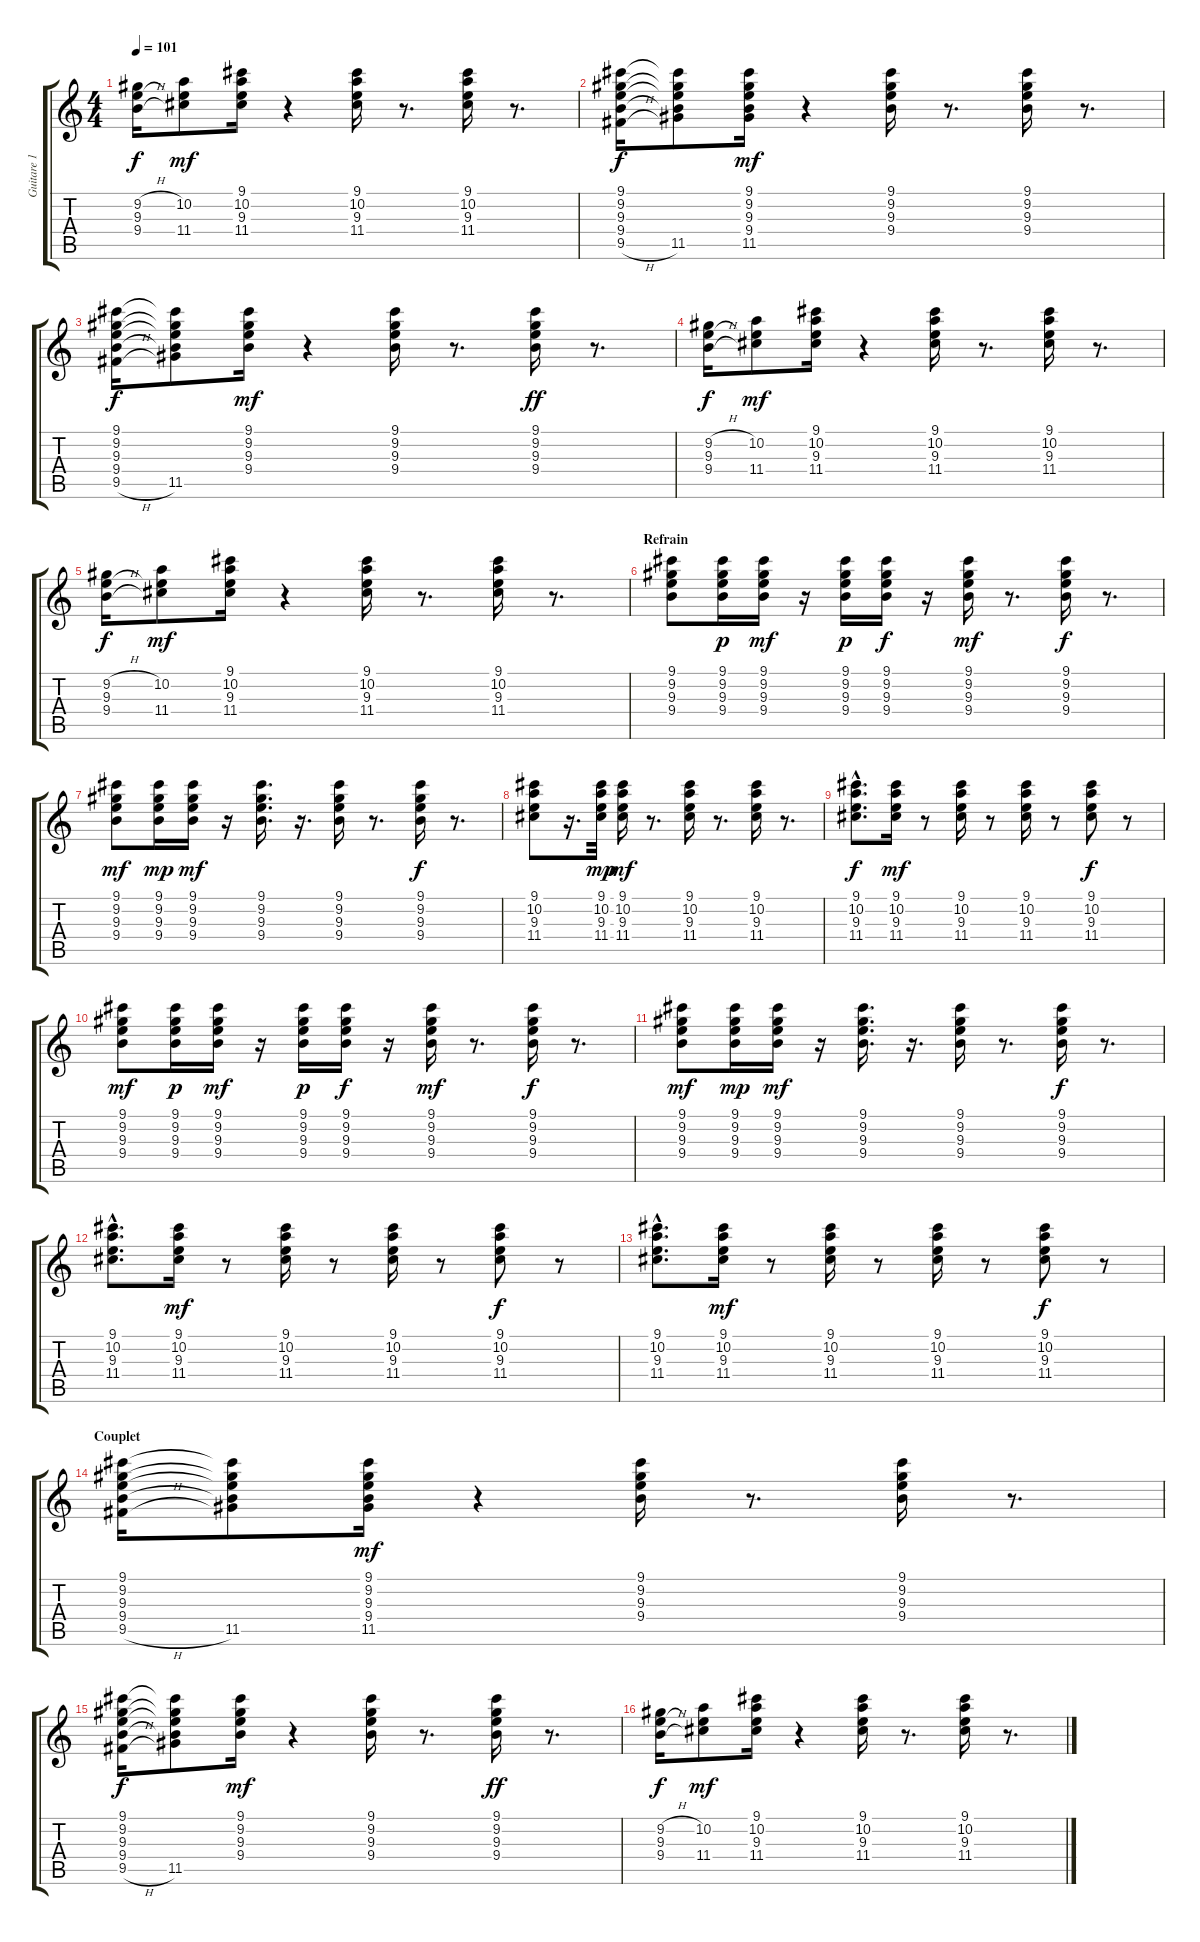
\track ("Guitare 1" "Guitare 1") {instrument electricguitarmuted}
\staff {score tabs}
\tuning (E4 B3 G3 D3 A2 E2) {hide}
\ts (4 4)
\tempo 101
\clef g2
\ks c
(9.2{h} 9.3 9.4{h}).16{dy f} (10.2 9.3{t} 11.4).8{dy mf} (9.1 10.2 9.3 11.4).16 r.4 (9.1 10.2 9.3 11.4).16 r.8{d} (9.1 10.2 9.3 11.4).16 r.8{d} |
(9.1 9.2 9.3 9.4 9.5{h}).16{dy f} (9.1{t} 9.2{t} 9.3{t} 9.4{t} 11.5).8 (9.1 9.2 9.3 9.4 11.5).16{dy mf} r.4 (9.1 9.2 9.3 9.4).16 r.8{d} (9.1 9.2 9.3 9.4).16 r.8{d} |
(9.1 9.2 9.3 9.4 9.5{h}).16{dy f} (9.1{t} 9.2{t} 9.3{t} 9.4{t} 11.5).8 (9.1 9.2 9.3 9.4).16{dy mf} r.4 (9.1 9.2 9.3 9.4).16 r.8{d} (9.1 9.2 9.3 9.4).16{dy ff} r.8{d} |
(9.2{h} 9.3 9.4{h}).16{dy f} (10.2 9.3{t} 11.4).8{dy mf} (9.1 10.2 9.3 11.4).16 r.4 (9.1 10.2 9.3 11.4).16 r.8{d} (9.1 10.2 9.3 11.4).16 r.8{d} |
(9.2{h} 9.3 9.4{h}).16{dy f} (10.2 9.3{t} 11.4).8{dy mf} (9.1 10.2 9.3 11.4).16 r.4 (9.1 10.2 9.3 11.4).16 r.8{d} (9.1 10.2 9.3 11.4).16 r.8{d} |
\section ("" "Refrain")
(9.1 9.2 9.3 9.4).8 (9.1 9.2 9.3 9.4).16{dy p} (9.1 9.2 9.3 9.4).16{dy mf} r.16 (9.1 9.2 9.3 9.4).16{dy p} (9.1 9.2 9.3 9.4).16{dy f} r.16 (9.1 9.2 9.3 9.4).16{dy mf} r.8{d} (9.1 9.2 9.3 9.4).16{dy f} r.8{d} |
(9.1 9.2 9.3 9.4).8{dy mf} (9.1 9.2 9.3 9.4).16{dy mp} (9.1 9.2 9.3 9.4).16{dy mf} r.16 (9.1 9.2 9.3 9.4).16{d} r.16{d} (9.1 9.2 9.3 9.4).16 r.8{d} (9.1 9.2 9.3 9.4).16{dy f} r.8{d} |
(9.1 10.2 9.3 11.4).8 r.16{d} (9.1 10.2 9.3 11.4).32{dy mp} (9.1 10.2 9.3 11.4).16{dy mf} r.8{d} (9.1 10.2 9.3 11.4).16 r.8{d} (9.1 10.2 9.3 11.4).16 r.8{d} |
(9.1{hac} 10.2{hac} 9.3{hac} 11.4{hac}).8{d dy f} (9.1 10.2 9.3 11.4).16{dy mf} r.8 (9.1 10.2 9.3 11.4).16 r.8 (9.1 10.2 9.3 11.4).16 r.8 (9.1 10.2 9.3 11.4).8{dy f} r.8 |
(9.1 9.2 9.3 9.4).8{dy mf} (9.1 9.2 9.3 9.4).16{dy p} (9.1 9.2 9.3 9.4).16{dy mf} r.16 (9.1 9.2 9.3 9.4).16{dy p} (9.1 9.2 9.3 9.4).16{dy f} r.16 (9.1 9.2 9.3 9.4).16{dy mf} r.8{d} (9.1 9.2 9.3 9.4).16{dy f} r.8{d} |
(9.1 9.2 9.3 9.4).8{dy mf} (9.1 9.2 9.3 9.4).16{dy mp} (9.1 9.2 9.3 9.4).16{dy mf} r.16 (9.1 9.2 9.3 9.4).16{d} r.16{d} (9.1 9.2 9.3 9.4).16 r.8{d} (9.1 9.2 9.3 9.4).16{dy f} r.8{d} |
(9.1{hac} 10.2{hac} 9.3{hac} 11.4{hac}).8{d} (9.1 10.2 9.3 11.4).16{dy mf} r.8 (9.1 10.2 9.3 11.4).16 r.8 (9.1 10.2 9.3 11.4).16 r.8 (9.1 10.2 9.3 11.4).8{dy f} r.8 |
(9.1{hac} 10.2{hac} 9.3{hac} 11.4{hac}).8{d} (9.1 10.2 9.3 11.4).16{dy mf} r.8 (9.1 10.2 9.3 11.4).16 r.8 (9.1 10.2 9.3 11.4).16 r.8 (9.1 10.2 9.3 11.4).8{dy f} r.8 |
\section ("" "Couplet")
(9.1 9.2 9.3 9.4 9.5{h}).16 (9.1{t} 9.2{t} 9.3{t} 9.4{t} 11.5).8 (9.1 9.2 9.3 9.4 11.5).16{dy mf} r.4 (9.1 9.2 9.3 9.4).16 r.8{d} (9.1 9.2 9.3 9.4).16 r.8{d} |
(9.1 9.2 9.3 9.4 9.5{h}).16{dy f} (9.1{t} 9.2{t} 9.3{t} 9.4{t} 11.5).8 (9.1 9.2 9.3 9.4).16{dy mf} r.4 (9.1 9.2 9.3 9.4).16 r.8{d} (9.1 9.2 9.3 9.4).16{dy ff} r.8{d} |
(9.2{h} 9.3 9.4{h}).16{dy f} (10.2 9.3{t} 11.4).8{dy mf} (9.1 10.2 9.3 11.4).16 r.4 (9.1 10.2 9.3 11.4).16 r.8{d} (9.1 10.2 9.3 11.4).16 r.8{d}
